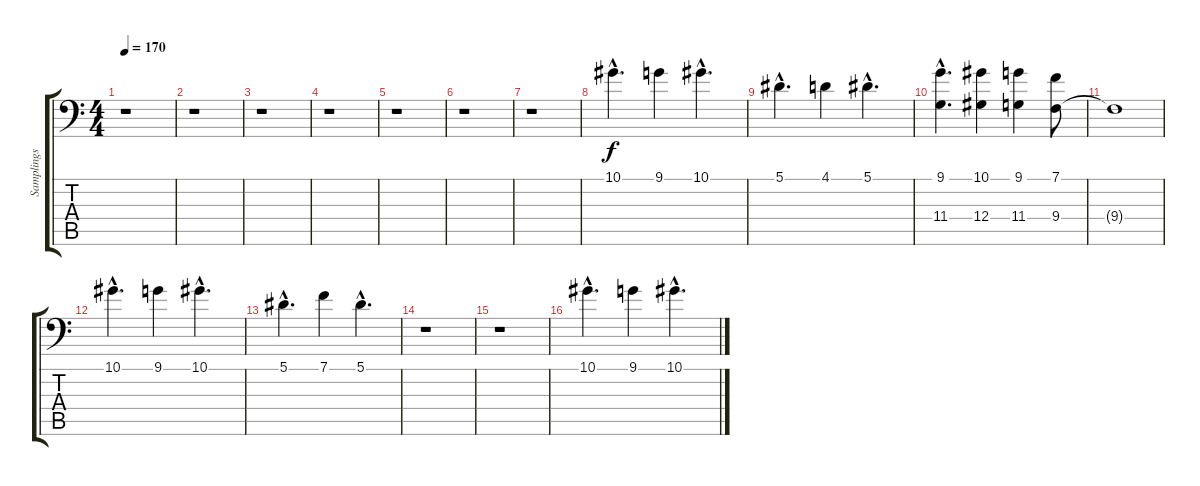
\track ("Samplings" "Samplings") {instrument lead3calliope}
\staff {score tabs}
\tuning (Bb3 F3 Db3 Ab2 Eb2 Bb1) {hide}
\ts (4 4)
\tempo 170
\clef f4
\ks c
r.1{dy f} |
r.1 |
r.1 |
r.1 |
r.1 |
r.1 |
r.1 |
10.1{hac}.4{d} 9.1.4 10.1{hac}.4{d} |
5.1{hac}.4{d} 4.1.4 5.1{hac}.4{d} |
(9.1{hac} 11.4{hac}).4{d} (10.1 12.4).4 (9.1 11.4).4 (7.1 9.4).8 |
9.4{t}.1 |
10.1{hac}.4{d} 9.1.4 10.1{hac}.4{d} |
5.1{hac}.4{d} 7.1.4 5.1{hac}.4{d} |
r.1 |
r.1 |
10.1{hac}.4{d} 9.1.4 10.1{hac}.4{d}
